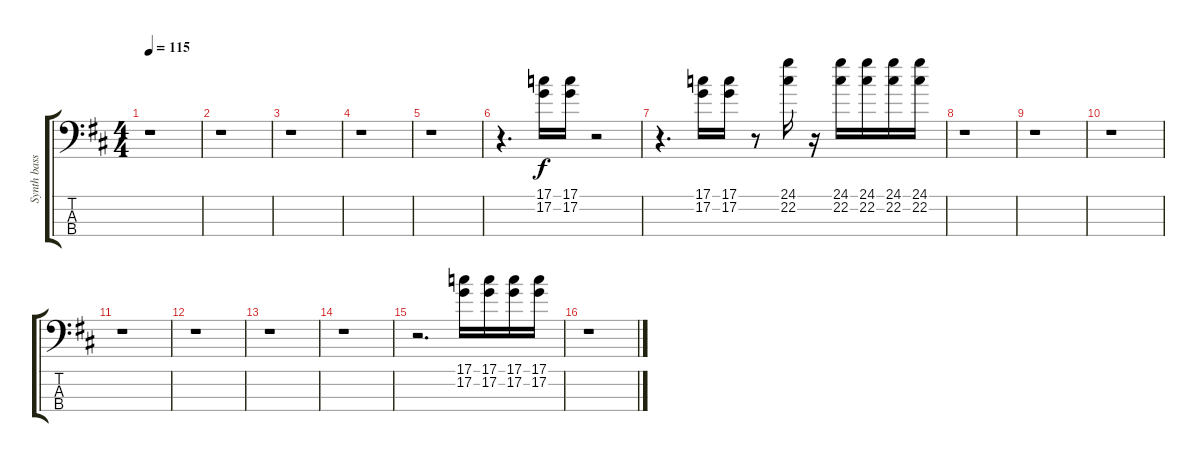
\track ("Synth bass" "Synth bass") {instrument synthbass1}
\staff {score tabs}
\tuning (G2 D2 A1 E1) {hide}
\ts (4 4)
\tempo 115
\clef f4
\ks bminor
r.1{dy f} |
r.1 |
r.1 |
r.1 |
r.1 |
r.4{d} (17.1 17.2).16 (17.1 17.2).16 r.2 |
r.4{d} (17.1 17.2).16 (17.1 17.2).16 r.8 (24.1 22.2).16 r.16 (24.1 22.2).16 (24.1 22.2).16 (24.1 22.2).16 (24.1 22.2).16 |
r.1 |
r.1 |
r.1 |
r.1 |
r.1 |
r.1 |
r.1 |
r.2{d} (17.1 17.2).16{balance 2} (17.1 17.2).16{balance 14} (17.1 17.2).16{balance 3} (17.1 17.2).16{balance 15} |
r.1
